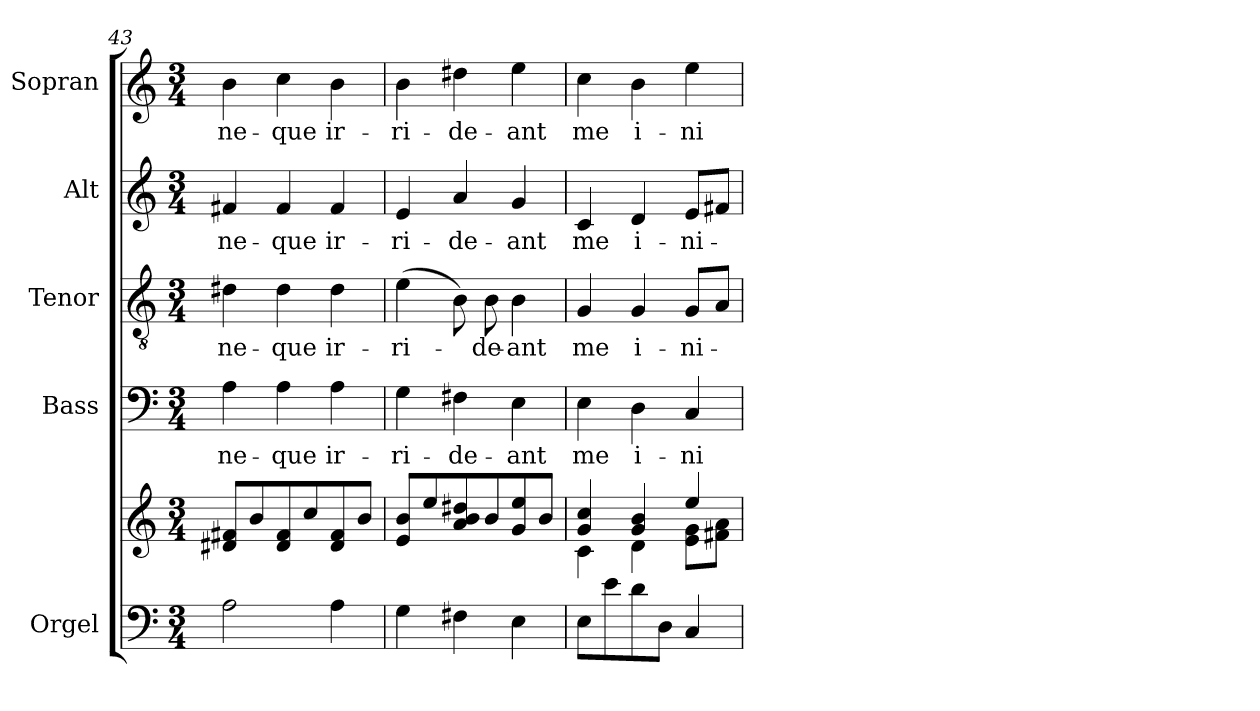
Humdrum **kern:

**kern	**kern	**kern	**text	**kern	**text	**kern	**text	**kern	**text
*part5	*part5	*part4	*part4	*part3	*part3	*part2	*part2	*part1	*part1
*staff6	*staff5	*staff4	*staff4	*staff3	*staff3	*staff2	*staff2	*staff1	*staff1
*I"Orgel	*	*I"Bass	*	*I"Tenor	*	*I"Alt	*	*I"Sopran	*
*I'Org.	*	*I'B.	*	*I'T.	*	*I'A.	*	*I'S.	*
*clefF4	*clefG2	*clefF4	*	*clefGv2	*	*clefG2	*	*clefG2	*
*k[]	*k[]	*k[]	*	*k[]	*	*k[]	*	*k[]	*
*C:	*C:	*C:	*	*C:	*	*C:	*	*C:	*
*M3/4	*M3/4	*M3/4	*	*M3/4	*	*M3/4	*	*M3/4	*
=43	=43	=43	=43	=43	=43	=43	=43	=43	=43
!	!	!	!LO:LY:b	!	!LO:LY:b	!	!LO:LY:b	!	!LO:LY:b
2A\	8d#X/ 8f#X/L	4A\	ne-	4d#X\	ne-	4f#X/	ne-	4b\	ne-
.	8b/	.	.	.	.	.	.	.	.
!	!	!	!LO:LY:b	!	!LO:LY:b	!	!LO:LY:b	!	!LO:LY:b
.	8d#/ 8f#/	4A\	-que	4d#\	-que	4f#/	-que	4cc\	-que
.	8cc/	.	.	.	.	.	.	.	.
!	!	!	!LO:LY:b	!	!LO:LY:b	!	!LO:LY:b	!	!LO:LY:b
4A\	8d#/ 8f#/	4A\	ir-	4d#\	ir-	4f#/	ir-	4b\	ir-
.	8b/J	.	.	.	.	.	.	.	.
!!LO:LB:g=z
=44	=44	=44	=44	=44	=44	=44	=44	=44	=44
!	!	!	!LO:LY:b	!	!LO:LY:b	!	!LO:LY:b	!	!LO:LY:b
4G\	8e/ 8b/L	4G\	-ri-	(>4e\	-ri-	4e/	-ri-	4b\	-ri-
.	8ee/	.	.	.	.	.	.	.	.
!	!	!	!LO:LY:b	!	!	!	!LO:LY:b	!	!LO:LY:b
4F#X\	8a/ 8b/ 8dd#X/	4F#X\	-de-	8B\)	.	4a/	-de-	4dd#X\	-de-
!	!	!	!	!	!LO:LY:b	!	!	!	!
.	8b/	.	.	8B\	-de-	.	.	.	.
!	!	!	!LO:LY:b	!	!LO:LY:b	!	!LO:LY:b	!	!LO:LY:b
4E\	8g/ 8ee/	4E\	-ant	4B\	-ant	4g/	-ant	4ee\	-ant
.	8b/J	.	.	.	.	.	.	.	.
=45	=45	=45	=45	=45	=45	=45	=45	=45	=45
*	*^	*	*	*	*	*	*	*	*
!	!	!	!	!LO:LY:b	!	!LO:LY:b	!	!LO:LY:b	!	!LO:LY:b
8E\L	4g/ 4cc/	4c\	4E\	me	4G/	me	4c/	me	4cc\	me
8e\	.	.	.	.	.	.	.	.	.	.
!	!	!	!	!LO:LY:b	!	!LO:LY:b	!	!LO:LY:b	!	!LO:LY:b
8d\	4g/ 4b/	4d\	4D\	i-	4G/	i-	4d/	i-	4b\	i-
8D\J	.	.	.	.	.	.	.	.	.	.
!	!	!	!	!LO:LY:b	!	!LO:LY:b	!	!LO:LY:b	!	!LO:LY:b
4C/	4ee/	8e\ 8g\L	4C/	-ni-	8G/L	-ni-	8e/L	-ni-	4ee\	-ni-
.	.	8f#X\ 8a\J	.	.	8A/J	.	8f#X/J	.	.	.
*	*v	*v	*	*	*	*	*	*	*	*
=	=	=	=	=	=	=	=	=	=
*-	*-	*-	*-	*-	*-	*-	*-	*-	*-
